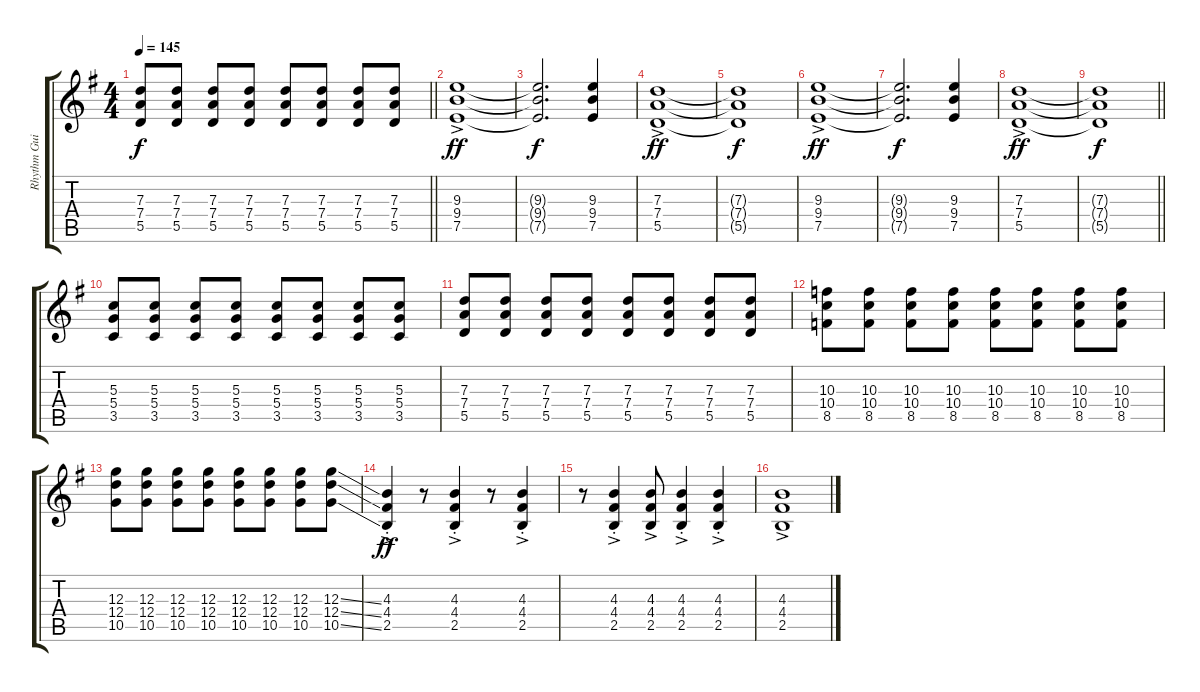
\track ("Rhythm Guitar" "Rhythm Gui") {instrument distortionguitar}
\staff {score tabs}
\tuning (E4 B3 G3 D3 A2 E2) {hide}
\ts (4 4)
\tempo 145
\clef g2
\barLineRight lightlight
\ks eminor
(7.3 7.4 5.5).8{dy f} (7.3 7.4 5.5).8 (7.3 7.4 5.5).8 (7.3 7.4 5.5).8 (7.3 7.4 5.5).8 (7.3 7.4 5.5).8 (7.3 7.4 5.5).8 (7.3 7.4 5.5).8 |
(9.3{ac} 9.4{ac} 7.5{ac}).1{dy ff} |
(9.3{t} 9.4{t} 7.5{t}).2{d dy f} (9.3 9.4 7.5).4 |
(7.3{ac} 7.4{ac} 5.5{ac}).1{dy ff} |
(7.3{t} 7.4{t} 5.5{t}).1{dy f} |
(9.3{ac} 9.4{ac} 7.5{ac}).1{dy ff} |
(9.3{t} 9.4{t} 7.5{t}).2{d dy f} (9.3 9.4 7.5).4 |
(7.3{ac} 7.4{ac} 5.5{ac}).1{dy ff} |
\barLineRight lightlight
(7.3{t} 7.4{t} 5.5{t}).1{dy f} |
(5.3 5.4 3.5).8 (5.3 5.4 3.5).8 (5.3 5.4 3.5).8 (5.3 5.4 3.5).8 (5.3 5.4 3.5).8 (5.3 5.4 3.5).8 (5.3 5.4 3.5).8 (5.3 5.4 3.5).8 |
(7.3 7.4 5.5).8 (7.3 7.4 5.5).8 (7.3 7.4 5.5).8 (7.3 7.4 5.5).8 (7.3 7.4 5.5).8 (7.3 7.4 5.5).8 (7.3 7.4 5.5).8 (7.3 7.4 5.5).8 |
(10.3 10.4 8.5).8 (10.3 10.4 8.5).8 (10.3 10.4 8.5).8 (10.3 10.4 8.5).8 (10.3 10.4 8.5).8 (10.3 10.4 8.5).8 (10.3 10.4 8.5).8 (10.3 10.4 8.5).8 |
(12.3 12.4 10.5).8 (12.3 12.4 10.5).8 (12.3 12.4 10.5).8 (12.3 12.4 10.5).8 (12.3 12.4 10.5).8 (12.3 12.4 10.5).8 (12.3 12.4 10.5).8 (12.3{ss} 12.4{ss} 10.5{ss}).8 |
(4.3{ac st} 4.4{ac st} 2.5{ac st}).4{dy ff} r.8 (4.3{ac st} 4.4{ac st} 2.5{ac st}).4 r.8 (4.3{ac st} 4.4{ac st} 2.5{ac st}).4 |
r.8 (4.3{ac st} 4.4{ac st} 2.5{ac st}).4 (4.3{ac} 4.4{ac} 2.5{ac}).8 (4.3{ac st} 4.4{ac st} 2.5{ac st}).4 (4.3{ac st} 4.4{ac st} 2.5{ac st}).4 |
(4.3{ac} 4.4{ac} 2.5{ac}).1
